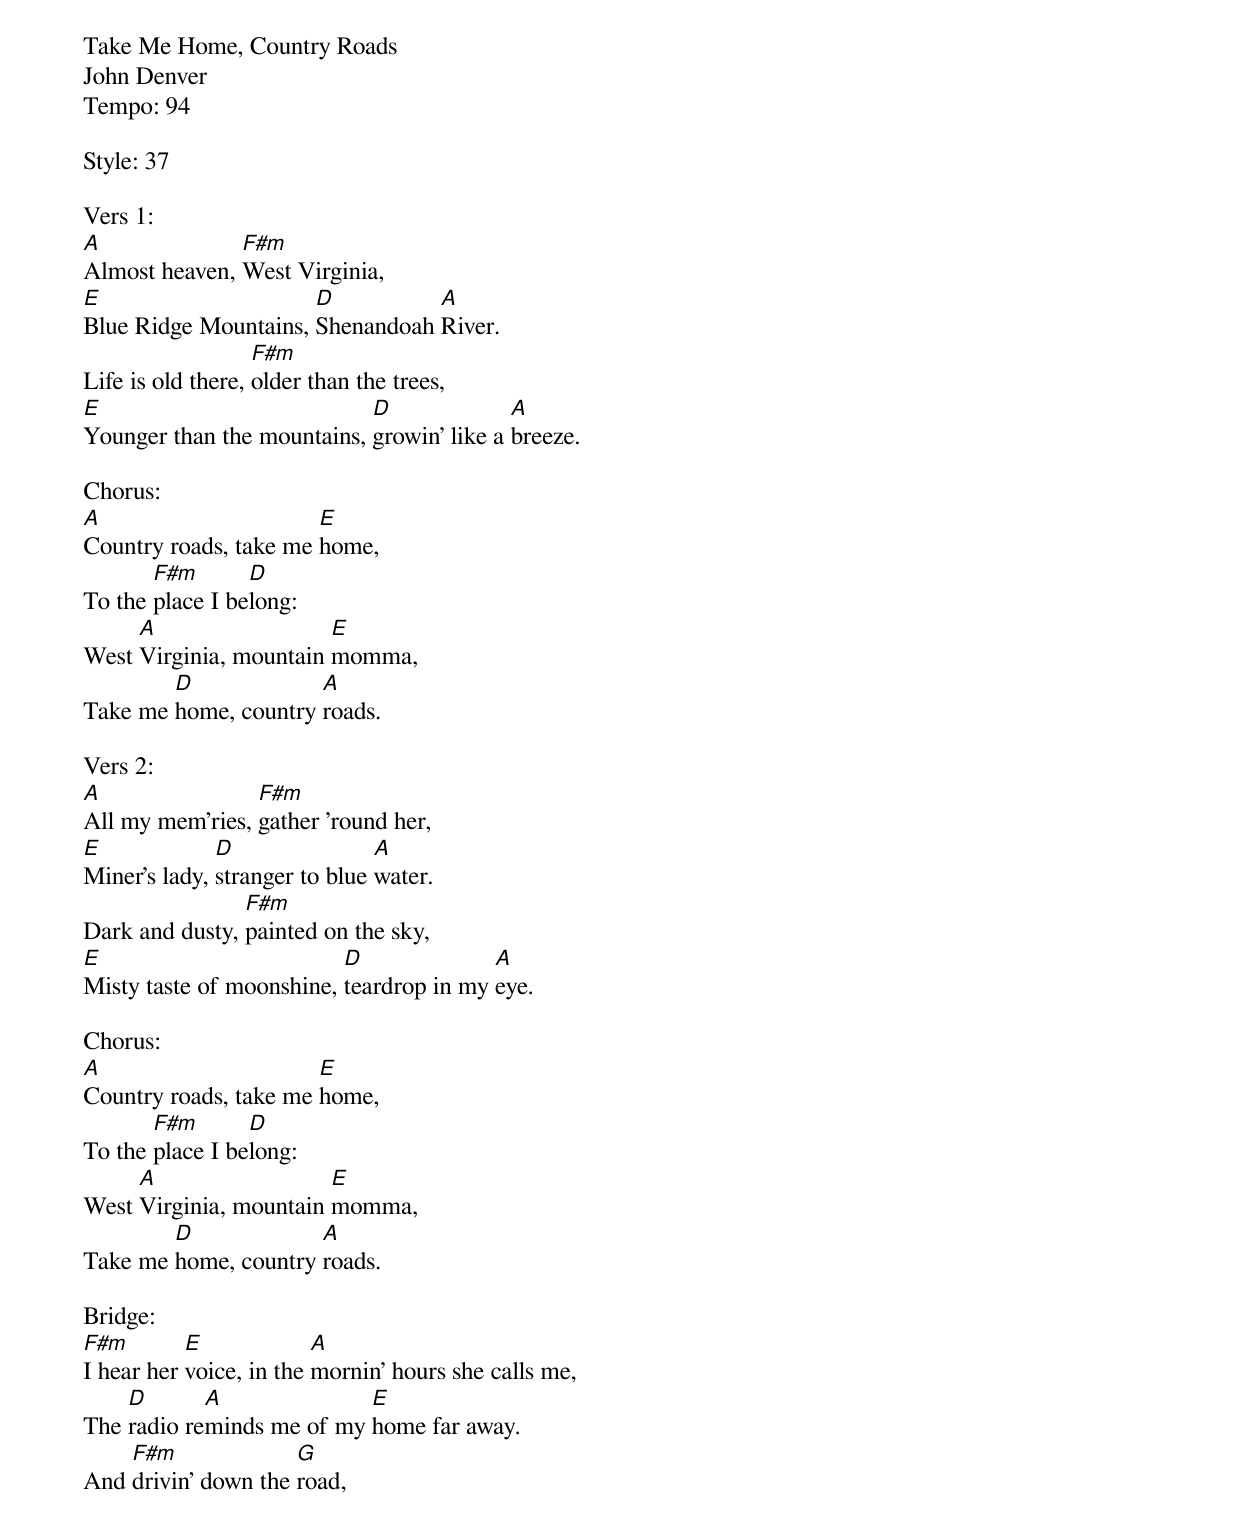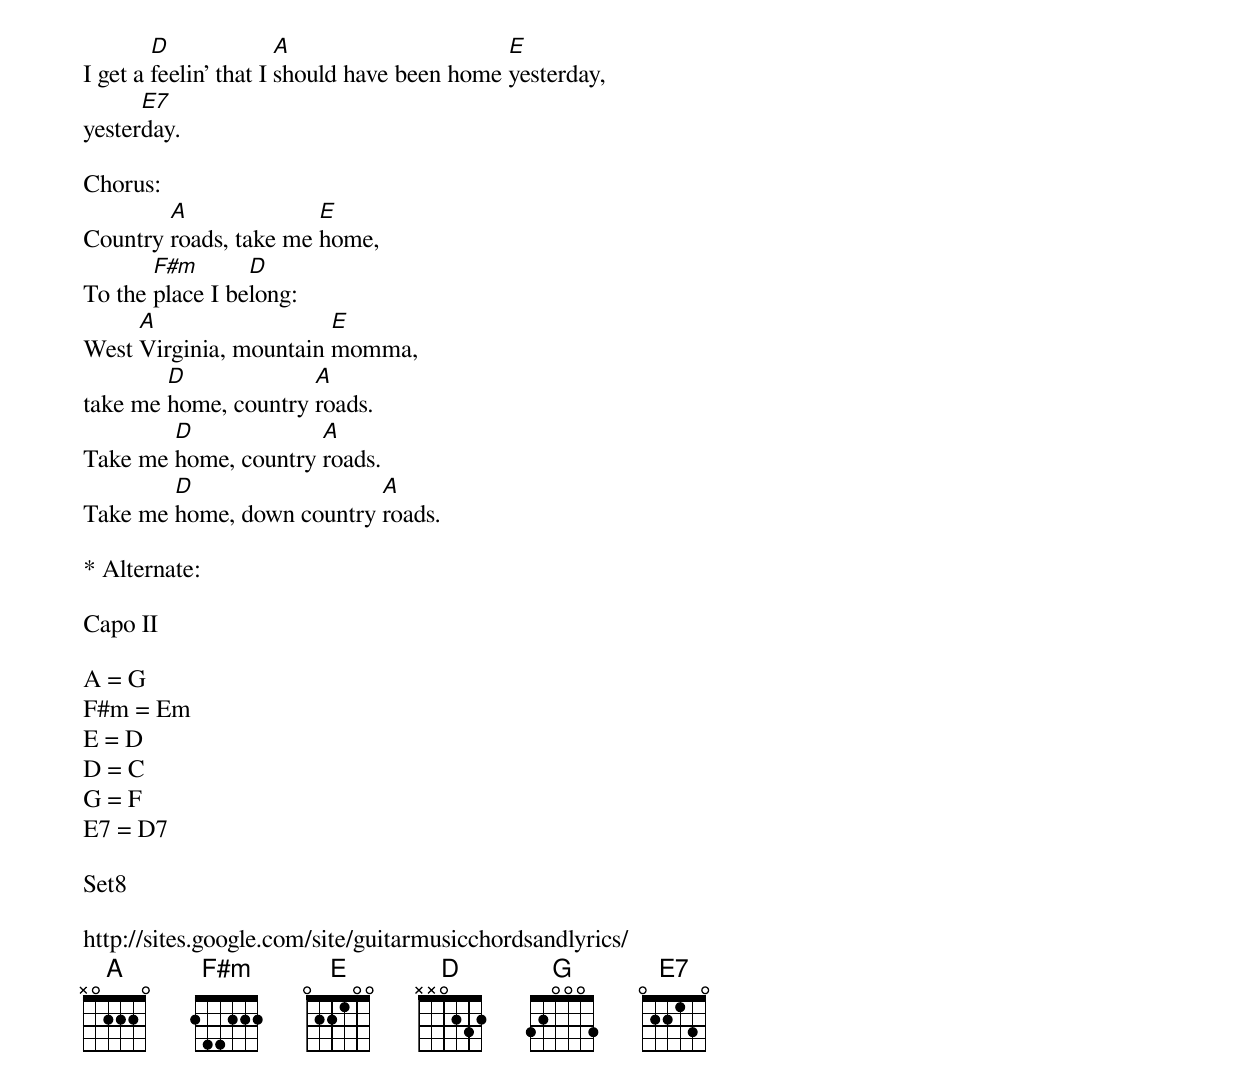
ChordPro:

Take Me Home, Country Roads
John Denver
Tempo: 94

Style: 37

Vers 1:
[A]Almost heaven, [F#m]West Virginia,
[E]Blue Ridge Mountains, [D]Shenandoah [A]River.
Life is old there, [F#m]older than the trees,
[E]Younger than the mountains, [D]growin' like a [A]breeze.

Chorus:
[A]Country roads, take me [E]home,
To the [F#m]place I be[D]long:
West [A]Virginia, mountain [E]momma,
Take me [D]home, country [A]roads.

Vers 2:
[A]All my mem'ries, [F#m]gather 'round her,
[E]Miner's lady, [D]stranger to blue [A]water.
Dark and dusty, [F#m]painted on the sky,
[E]Misty taste of moonshine, [D]teardrop in my [A]eye.

Chorus:
[A]Country roads, take me [E]home,
To the [F#m]place I be[D]long:
West [A]Virginia, mountain [E]momma,
Take me [D]home, country [A]roads.

Bridge:
[F#m]I hear her [E]voice, in the [A]mornin' hours she calls me,
The [D]radio re[A]minds me of my [E]home far away.
And [F#m]drivin' down the [G]road,
I get a [D]feelin' that I [A]should have been home [E]yesterday,
yester[E7]day.

Chorus:
Country [A]roads, take me [E]home,
To the [F#m]place I be[D]long:
West [A]Virginia, mountain [E]momma,
take me [D]home, country [A]roads.
Take me [D]home, country [A]roads.
Take me [D]home, down country [A]roads.

* Alternate:

Capo II

A = G
F#m = Em
E = D
D = C
G = F
E7 = D7

Set8

http://sites.google.com/site/guitarmusicchordsandlyrics/
